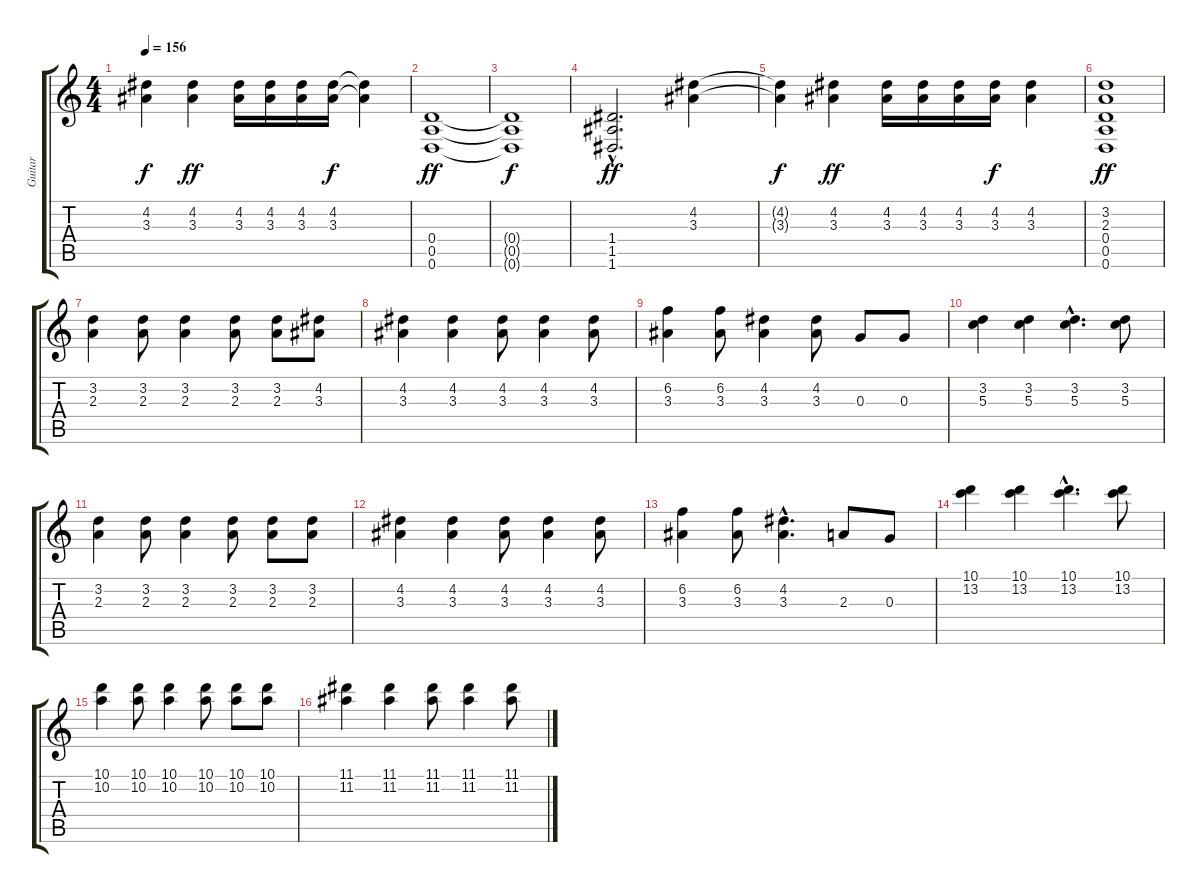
\track ("Guitar              " "Guitar    ") {instrument distortionguitar}
\staff {score tabs}
\tuning (E4 B3 G3 D3 A2 D2) {hide}
\ts (4 4)
\tempo 156
\clef g2
\ks c
(4.2{t} 3.3{t}).4{dy f} (4.2 3.3).4{dy ff} (4.2 3.3).16 (4.2 3.3).16 (4.2 3.3).16 (4.2 3.3).16{dy f} (4.2{t} 3.3{t}).4 |
(0.4 0.5 0.6).1{dy ff} |
(0.4{t} 0.5{t} 0.6{t}).1{dy f} |
(1.4 1.5 1.6{hac}).2{d dy ff} (4.2 3.3).4 |
(4.2{t} 3.3{t}).4{dy f} (4.2 3.3).4{dy ff} (4.2 3.3).16 (4.2 3.3).16 (4.2 3.3).16 (4.2 3.3).16{dy f} (4.2 3.3).4 |
(3.2 2.3 0.4 0.5 0.6).1{dy ff} |
(3.2 2.3).4 (3.2 2.3).8 (3.2 2.3).4 (3.2 2.3).8 (3.2 2.3).8 (4.2 3.3).8 |
(4.2 3.3).4 (4.2 3.3).4 (4.2 3.3).8 (4.2 3.3).4 (4.2 3.3).8 |
(6.2 3.3).4 (6.2 3.3).8 (4.2 3.3).4 (4.2 3.3).8 0.3.8 0.3.8 |
(3.2 5.3).4 (3.2 5.3).4 (3.2{hac} 5.3{hac}).4{d} (3.2 5.3).8 |
(3.2 2.3).4 (3.2 2.3).8 (3.2 2.3).4 (3.2 2.3).8 (3.2 2.3).8 (3.2 2.3).8 |
(4.2 3.3).4 (4.2 3.3).4 (4.2 3.3).8 (4.2 3.3).4 (4.2 3.3).8 |
(6.2 3.3).4 (6.2 3.3).8 (4.2{hac} 3.3{hac}).4{d} 2.3.8 0.3.8 |
(10.1 13.2).4 (10.1 13.2).4 (10.1{hac} 13.2{hac}).4{d} (10.1 13.2).8 |
(10.1 10.2).4 (10.1 10.2).8 (10.1 10.2).4 (10.1 10.2).8 (10.1 10.2).8 (10.1 10.2).8 |
(11.1 11.2).4 (11.1 11.2).4 (11.1 11.2).8 (11.1 11.2).4 (11.1 11.2).8
